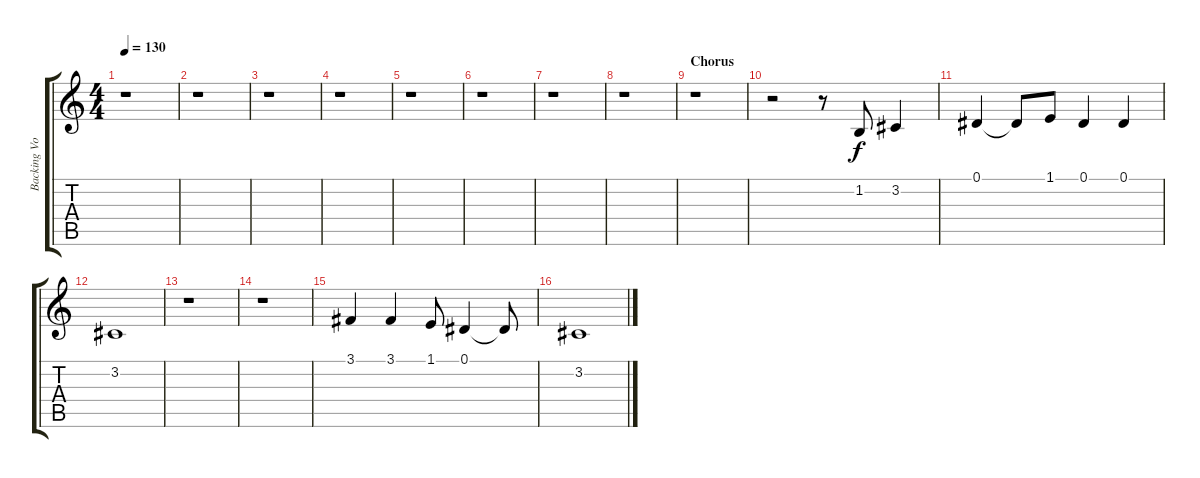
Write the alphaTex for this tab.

\track ("Backing Vocals" "Backing Vo") {instrument sopranosax}
\staff {score tabs}
\tuning (Eb4 Bb3 Gb3 Db3 Ab2 Eb2) {hide}
\ts (4 4)
\tempo 130
\clef g2
\ks c
r.1{dy f} |
r.1 |
r.1 |
r.1 |
r.1 |
r.1 |
r.1 |
r.1 |
\section ("" "Chorus")
r.1 |
r.2 r.8 1.2.8 3.2.4 |
0.1.4 0.1{t}.8 1.1.8 0.1.4 0.1.4 |
3.2.1 |
r.1 |
r.1 |
3.1.4 3.1.4 1.1.8 0.1.4 0.1{t}.8 |
3.2.1
